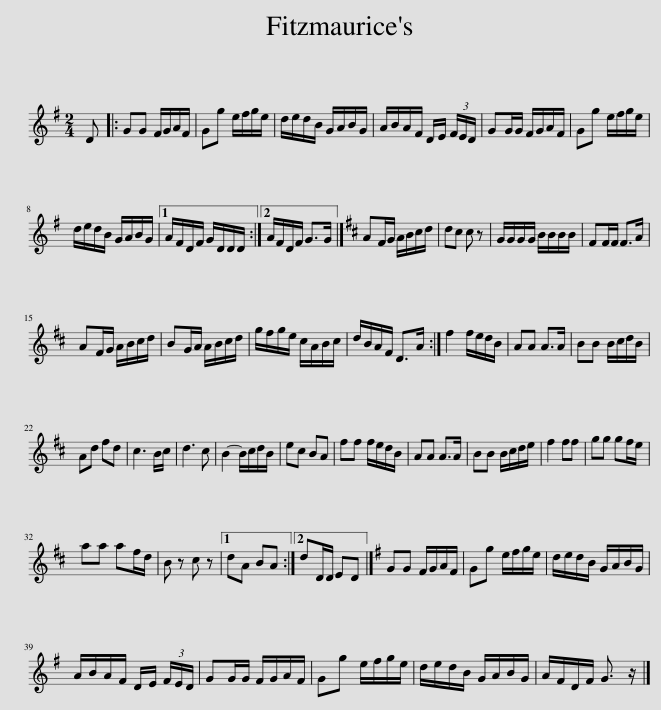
X:1
L:1/8
M:2/4
I:linebreak $
K:G
V:1 treble
V:1
 D |: GG F/G/A/F/ | Gg e/f/g/e/ | d/e/d/B/ G/A/B/G/ | A/B/A/F/ D/E/ (3F/E/D/ | %5
 GG/G/ F/G/A/F/ | Gg e/f/g/e/ |$ d/e/d/B/ G/A/B/G/ |1 A/F/D/F/ G/D/D/D/ :|2 A/F/D/F/ G>G |] %10
[K:D] AF/G/ A/B/c/d/ | dc c z | G/G/G/G/ B/B/B/B/ | FF/F/ F>A |$ AF/G/ A/B/c/d/ | %15
 BG/A/ A/B/c/d/ | g/f/g/e/ c/A/B/c/ | d/B/A/F/ D>A :| f2 f/e/d/B/ | AA A>A | %20
 BB B/c/d/B/ |$ Ad fd | c3 B/c/ | d3 c | B2- B/c/d/B/ | %25
 ec BA | ff f/e/d/B/ | AA A>A | BB B/c/d/e/ | f2 ff | %30
 gg gf/e/ |$ aa af/d/ | B z c z |1 dA BA :|2 dD/D/ ED |] %35
[K:G] GG F/G/A/F/ | Gg e/f/g/e/ | d/e/d/B/ G/A/B/G/ |$ A/B/A/F/ D/E/ (3F/E/D/ | GG/G/ F/G/A/F/ | %40
 Gg e/f/g/e/ | d/e/d/B/ G/A/B/G/ | A/F/D/F/ G3/2 z/ |] %43
